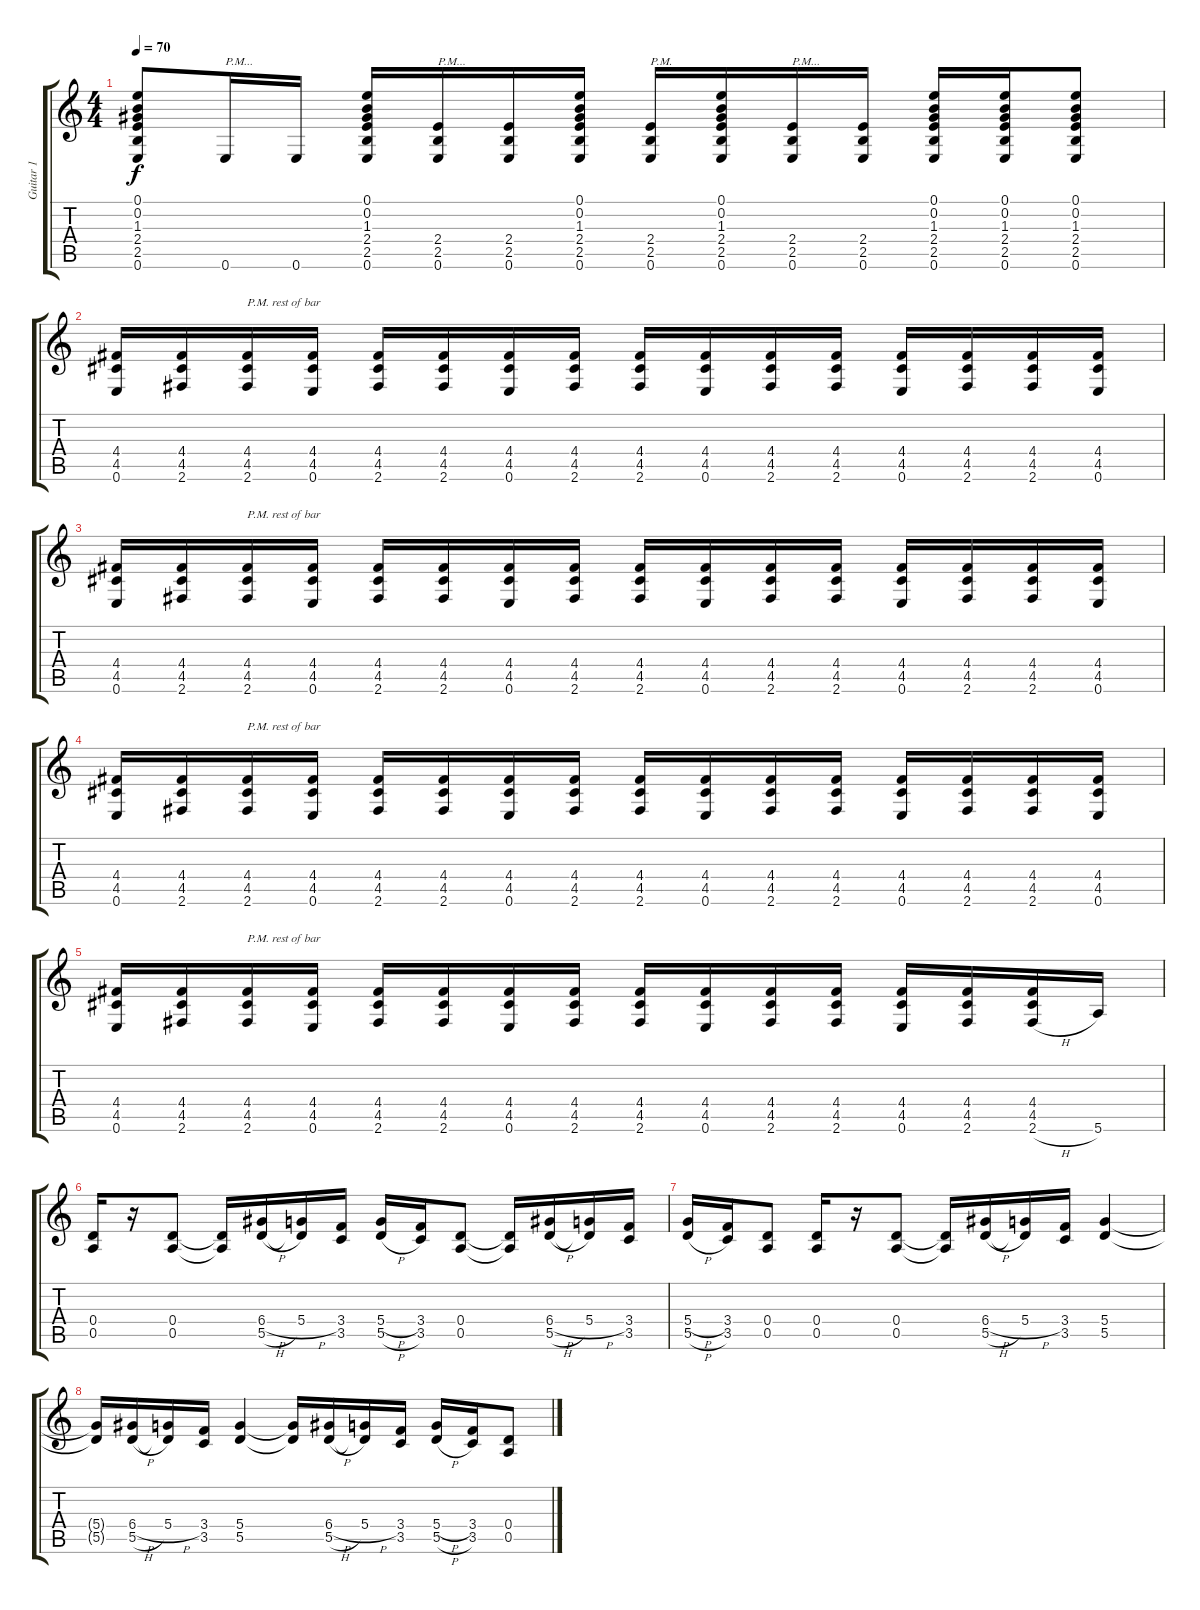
\track ("Guitar 1" "Guitar 1") {instrument overdrivenguitar}
\staff {score tabs}
\tuning (E4 B3 G3 D3 A2 E2) {hide}
\ts (4 4)
\tempo 70
\clef g2
\ks c
(0.1 0.2 1.3 2.4 2.5 0.6).8{dy f} 0.6.16{txt "P.M..."} 0.6.16 (0.1 0.2 1.3 2.4 2.5 0.6).16 (2.4 2.5 0.6).16{txt "P.M..."} (2.4 2.5 0.6).16 (0.1 0.2 1.3 2.4 2.5 0.6).16 (2.4 2.5 0.6).16{txt "P.M."} (0.1 0.2 1.3 2.4 2.5 0.6).16 (2.4 2.5 0.6).16{txt "P.M..."} (2.4 2.5 0.6).16 (0.1 0.2 1.3 2.4 2.5 0.6).16 (0.1 0.2 1.3 2.4 2.5 0.6).16 (0.1 0.2 1.3 2.4 2.5 0.6).8 |
(4.4 4.5 0.6).16 (4.4 4.5 2.6).16 (4.4 4.5 2.6).16{txt "P.M. rest of bar"} (4.4 4.5 0.6).16 (4.4 4.5 2.6).16 (4.4 4.5 2.6).16 (4.4 4.5 0.6).16 (4.4 4.5 2.6).16 (4.4 4.5 2.6).16 (4.4 4.5 0.6).16 (4.4 4.5 2.6).16 (4.4 4.5 2.6).16 (4.4 4.5 0.6).16 (4.4 4.5 2.6).16 (4.4 4.5 2.6).16 (4.4 4.5 0.6).16 |
(4.4 4.5 0.6).16 (4.4 4.5 2.6).16 (4.4 4.5 2.6).16{txt "P.M. rest of bar"} (4.4 4.5 0.6).16 (4.4 4.5 2.6).16 (4.4 4.5 2.6).16 (4.4 4.5 0.6).16 (4.4 4.5 2.6).16 (4.4 4.5 2.6).16 (4.4 4.5 0.6).16 (4.4 4.5 2.6).16 (4.4 4.5 2.6).16 (4.4 4.5 0.6).16 (4.4 4.5 2.6).16 (4.4 4.5 2.6).16 (4.4 4.5 0.6).16 |
(4.4 4.5 0.6).16 (4.4 4.5 2.6).16 (4.4 4.5 2.6).16{txt "P.M. rest of bar"} (4.4 4.5 0.6).16 (4.4 4.5 2.6).16 (4.4 4.5 2.6).16 (4.4 4.5 0.6).16 (4.4 4.5 2.6).16 (4.4 4.5 2.6).16 (4.4 4.5 0.6).16 (4.4 4.5 2.6).16 (4.4 4.5 2.6).16 (4.4 4.5 0.6).16 (4.4 4.5 2.6).16 (4.4 4.5 2.6).16 (4.4 4.5 0.6).16 |
(4.4 4.5 0.6).16 (4.4 4.5 2.6).16 (4.4 4.5 2.6).16{txt "P.M. rest of bar"} (4.4 4.5 0.6).16 (4.4 4.5 2.6).16 (4.4 4.5 2.6).16 (4.4 4.5 0.6).16 (4.4 4.5 2.6).16 (4.4 4.5 2.6).16 (4.4 4.5 0.6).16 (4.4 4.5 2.6).16 (4.4 4.5 2.6).16 (4.4 4.5 0.6).16 (4.4 4.5 2.6).16 (4.4 4.5 2.6{h}).16 5.6.16 |
(0.4 0.5).16 r.16 (0.4 0.5).8 (0.4{t} 0.5{t}).16 (6.4{h} 5.5{h}).16 (5.4{h} 5.5{t}).16 (3.4 3.5).16 (5.4{h} 5.5{h}).16 (3.4 3.5).16 (0.4 0.5).8 (0.4{t} 0.5{t}).16 (6.4{h} 5.5{h}).16 (5.4{h} 5.5{t}).16 (3.4 3.5).16 |
(5.4{h} 5.5{h}).16 (3.4 3.5).16 (0.4 0.5).8 (0.4 0.5).16 r.16 (0.4 0.5).8 (0.4{t} 0.5{t}).16 (6.4{h} 5.5{h}).16 (5.4{h} 5.5{t}).16 (3.4 3.5).16 (5.4 5.5).4 |
(5.4{t} 5.5{t}).16 (6.4{h} 5.5{h}).16 (5.4{h} 5.5{t}).16 (3.4 3.5).16 (5.4 5.5).4 (5.4{t} 5.5{t}).16 (6.4{h} 5.5{h}).16 (5.4{h} 5.5{t}).16 (3.4 3.5).16 (5.4{h} 5.5{h}).16 (3.4 3.5).16 (0.4 0.5).8
